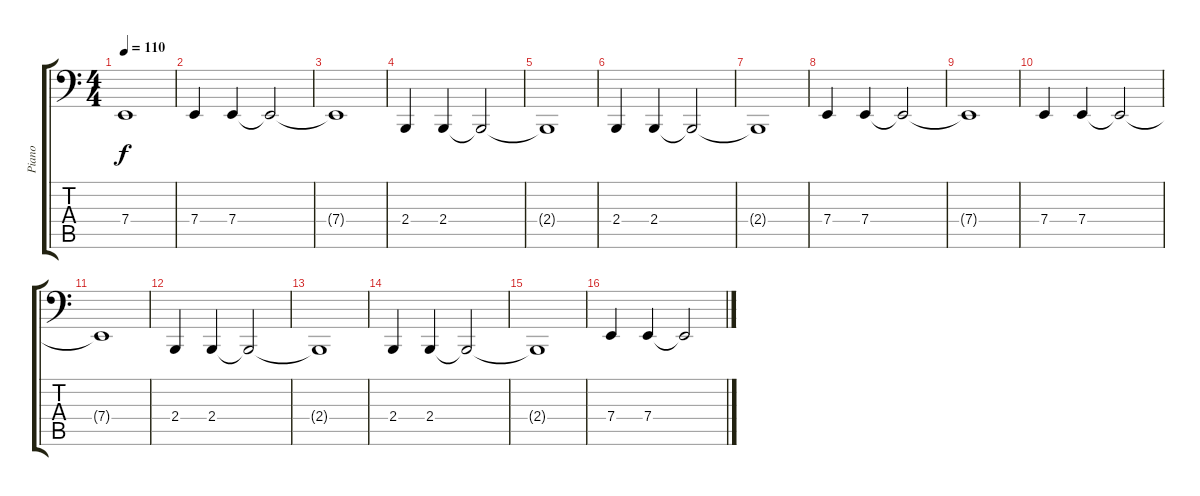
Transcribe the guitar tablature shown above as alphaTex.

\track ("Piano" "Piano") {instrument acousticgrandpiano}
\staff {score tabs}
\tuning (C3 G2 D2 A1 E1 B0) {hide}
\ts (4 4)
\tempo 110
\clef f4
\ks c
7.4{t}.1{dy f} |
7.4.4 7.4.4 7.4{t}.2 |
7.4{t}.1 |
2.4.4 2.4.4 2.4{t}.2 |
2.4{t}.1 |
2.4.4 2.4.4 2.4{t}.2 |
2.4{t}.1 |
7.4.4 7.4.4 7.4{t}.2 |
7.4{t}.1 |
7.4.4 7.4.4 7.4{t}.2 |
7.4{t}.1 |
2.4.4 2.4.4 2.4{t}.2 |
2.4{t}.1 |
2.4.4 2.4.4 2.4{t}.2 |
2.4{t}.1 |
7.4.4 7.4.4 7.4{t}.2
